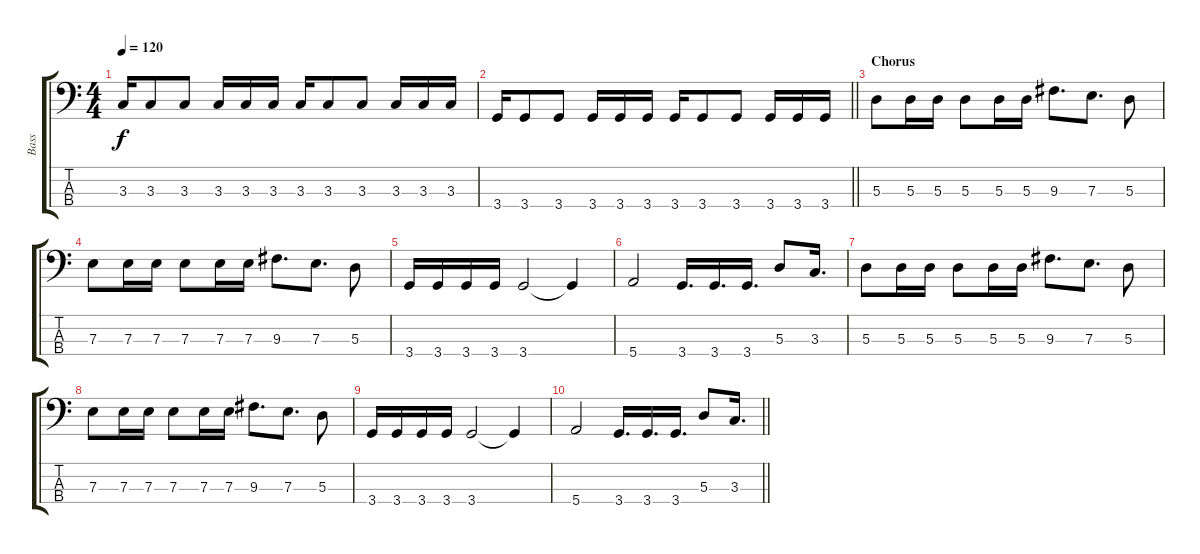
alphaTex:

\track ("Bass" "Bass") {instrument electricbasspick}
\staff {score tabs}
\tuning (G2 D2 A1 E1) {hide}
\ts (4 4)
\tempo 120
\clef f4
\ks c
3.3.16{dy f} 3.3.8 3.3.8 3.3.16 3.3.16 3.3.16 3.3.16 3.3.8 3.3.8 3.3.16 3.3.16 3.3.16 |
\barLineRight lightlight
3.4.16 3.4.8 3.4.8 3.4.16 3.4.16 3.4.16 3.4.16 3.4.8 3.4.8 3.4.16 3.4.16 3.4.16 |
\section ("" "Chorus")
5.3.8 5.3.16 5.3.16 5.3.8 5.3.16 5.3.16 9.3.8{d} 7.3.8{d} 5.3.8 |
7.3.8 7.3.16 7.3.16 7.3.8 7.3.16 7.3.16 9.3.8{d} 7.3.8{d} 5.3.8 |
3.4.16 3.4.16 3.4.16 3.4.16 3.4.2 3.4{t}.4 |
5.4.2 3.4.16{d} 3.4.16{d} 3.4.16{d} 5.3.8 3.3.16{d} |
5.3.8 5.3.16 5.3.16 5.3.8 5.3.16 5.3.16 9.3.8{d} 7.3.8{d} 5.3.8 |
7.3.8 7.3.16 7.3.16 7.3.8 7.3.16 7.3.16 9.3.8{d} 7.3.8{d} 5.3.8 |
3.4.16 3.4.16 3.4.16 3.4.16 3.4.2 3.4{t}.4 |
\barLineRight lightlight
5.4.2 3.4.16{d} 3.4.16{d} 3.4.16{d} 5.3.8 3.3.16{d}
